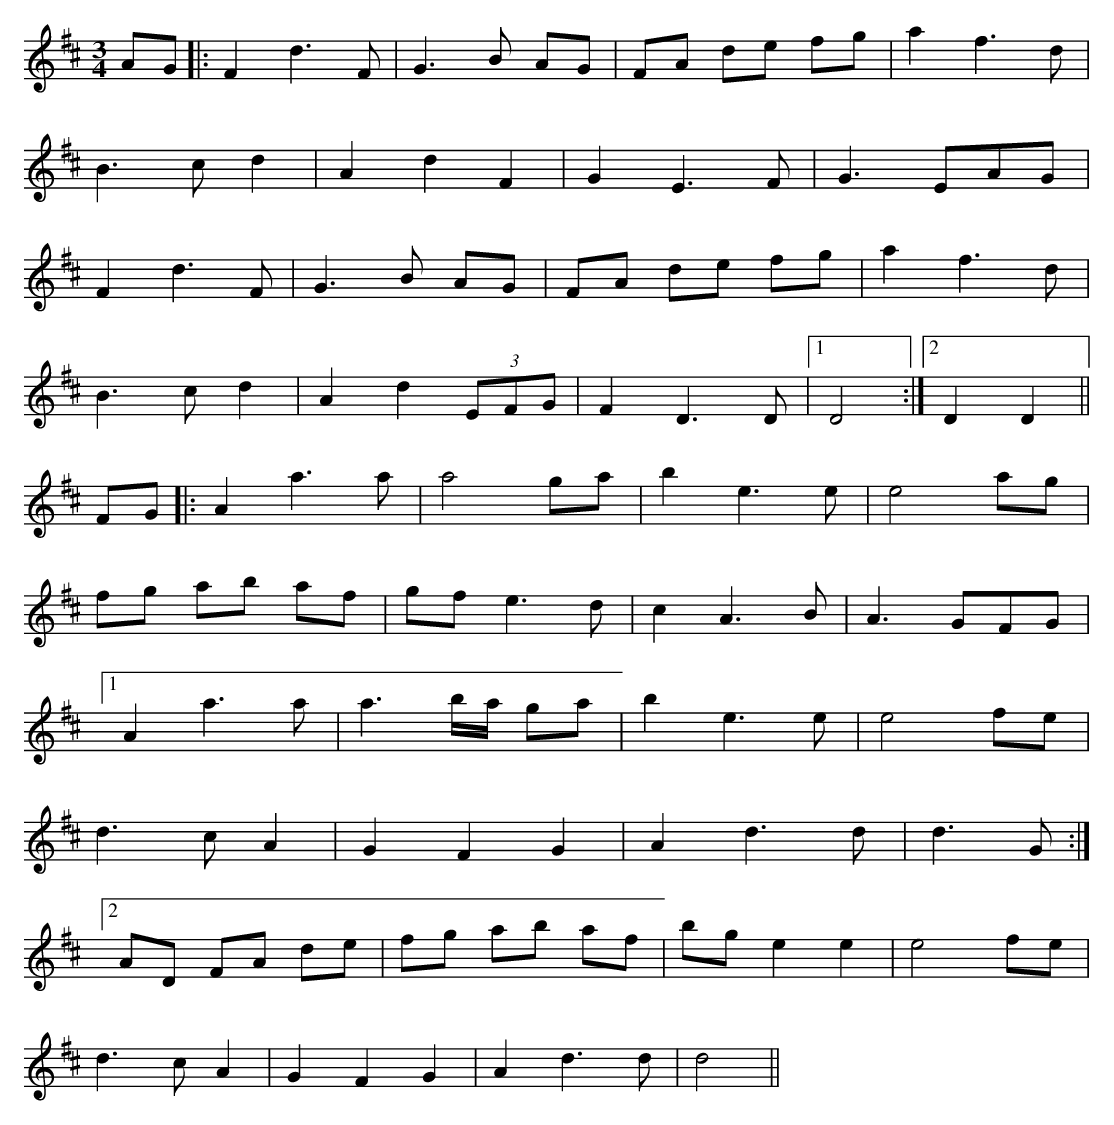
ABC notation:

X:1
M:3/4
K:D
AG|:F2 d3 F|G3 B AG|FA de fg|a2 f3d|
B3 c d2|A2 d2 F2|G2 E3 F|G3 EAG|
F2 d3 F|G3 B AG|FA de fg|a2 f3d|
B3 c d2|A2 d2 (3EFG|F2 D3 D|1 D4:|2 D2 D2||
FG|:A2 a3 a|a4 ga|b2 e3 e|e4 ag|
fg ab af|gf e3 d|c2 A3 B|A3 GFG|
[1 A2 a3 a|a3 b/a/ ga|b2 e3 e|e4 fe|
d3 c A2|G2 F2 G2|A2 d3 d|d3 G:|
[2 AD FA de|fg ab af|bg e2 e2|e4 fe|
d3 c A2|G2 F2 G2|A2 d3 d|d4||
